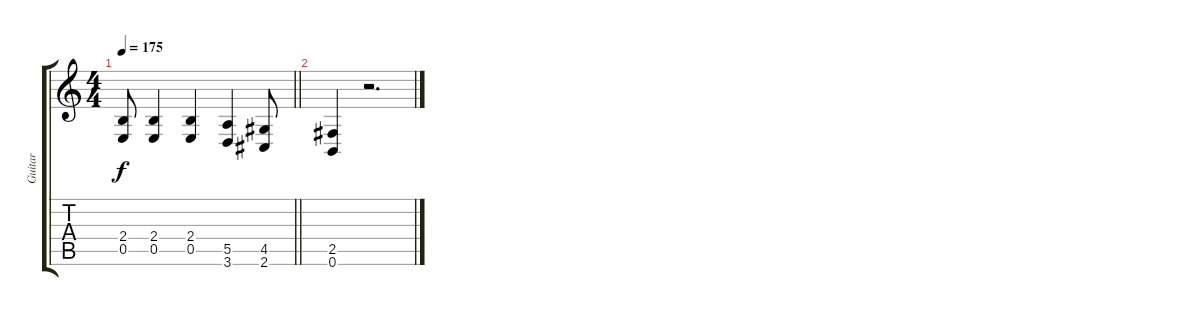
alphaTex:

\track ("Guitar" "Guitar") {instrument distortionguitar}
\staff {score tabs}
\tuning (B3 Gb3 D3 A2 E2 B1) {hide}
\ts (4 4)
\tempo 175
\clef g2
\barLineRight lightlight
\ks c
(2.4 0.5).8{dy f} (2.4 0.5).4 (2.4 0.5).4 (5.5 3.6).4 (4.5 2.6).8 |
(2.5 0.6).4 r.2{d}
